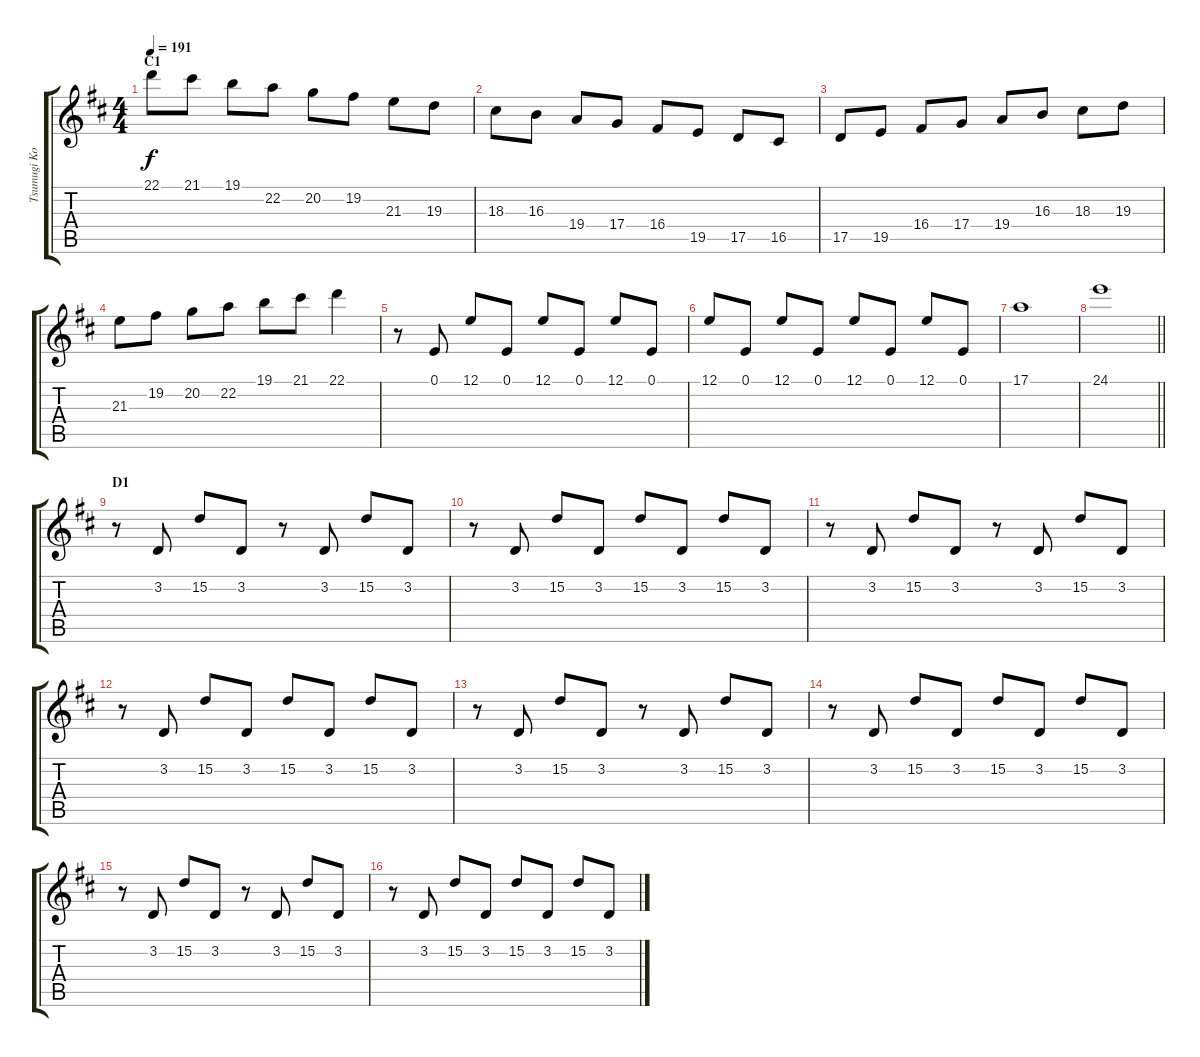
\track ("Tsumugi Kotobuki" "Tsumugi Ko") {instrument lead2sawtooth}
\staff {score tabs}
\tuning (E4 B3 G3 D3 A2 E2) {hide}
\ts (4 4)
\section ("" "C1")
\tempo 191
\clef g2
\ks d
22.1.8{dy f instrument lead3calliope} 21.1.8 19.1.8 22.2.8 20.2.8 19.2.8 21.3.8 19.3.8 |
18.3.8 16.3.8 19.4.8 17.4.8 16.4.8 19.5.8 17.5.8 16.5.8 |
17.5.8 19.5.8 16.4.8 17.4.8 19.4.8 16.3.8 18.3.8 19.3.8 |
21.3.8 19.2.8 20.2.8 22.2.8 19.1.8 21.1.8 22.1.4 |
r.8 0.1.8 12.1.8 0.1.8 12.1.8 0.1.8 12.1.8 0.1.8 |
12.1.8 0.1.8 12.1.8 0.1.8 12.1.8 0.1.8 12.1.8 0.1.8 |
17.1.1 |
\barLineRight lightlight
24.1.1 |
\section ("" "D1")
r.8{instrument lead1square} 3.2.8 15.2.8 3.2.8 r.8 3.2.8 15.2.8 3.2.8 |
r.8 3.2.8 15.2.8 3.2.8 15.2.8 3.2.8 15.2.8 3.2.8 |
r.8 3.2.8 15.2.8 3.2.8 r.8 3.2.8 15.2.8 3.2.8 |
r.8 3.2.8 15.2.8 3.2.8 15.2.8 3.2.8 15.2.8 3.2.8 |
r.8 3.2.8 15.2.8 3.2.8 r.8 3.2.8 15.2.8 3.2.8 |
r.8 3.2.8 15.2.8 3.2.8 15.2.8 3.2.8 15.2.8 3.2.8 |
r.8 3.2.8 15.2.8 3.2.8 r.8 3.2.8 15.2.8 3.2.8 |
r.8 3.2.8 15.2.8 3.2.8 15.2.8 3.2.8 15.2.8 3.2.8
